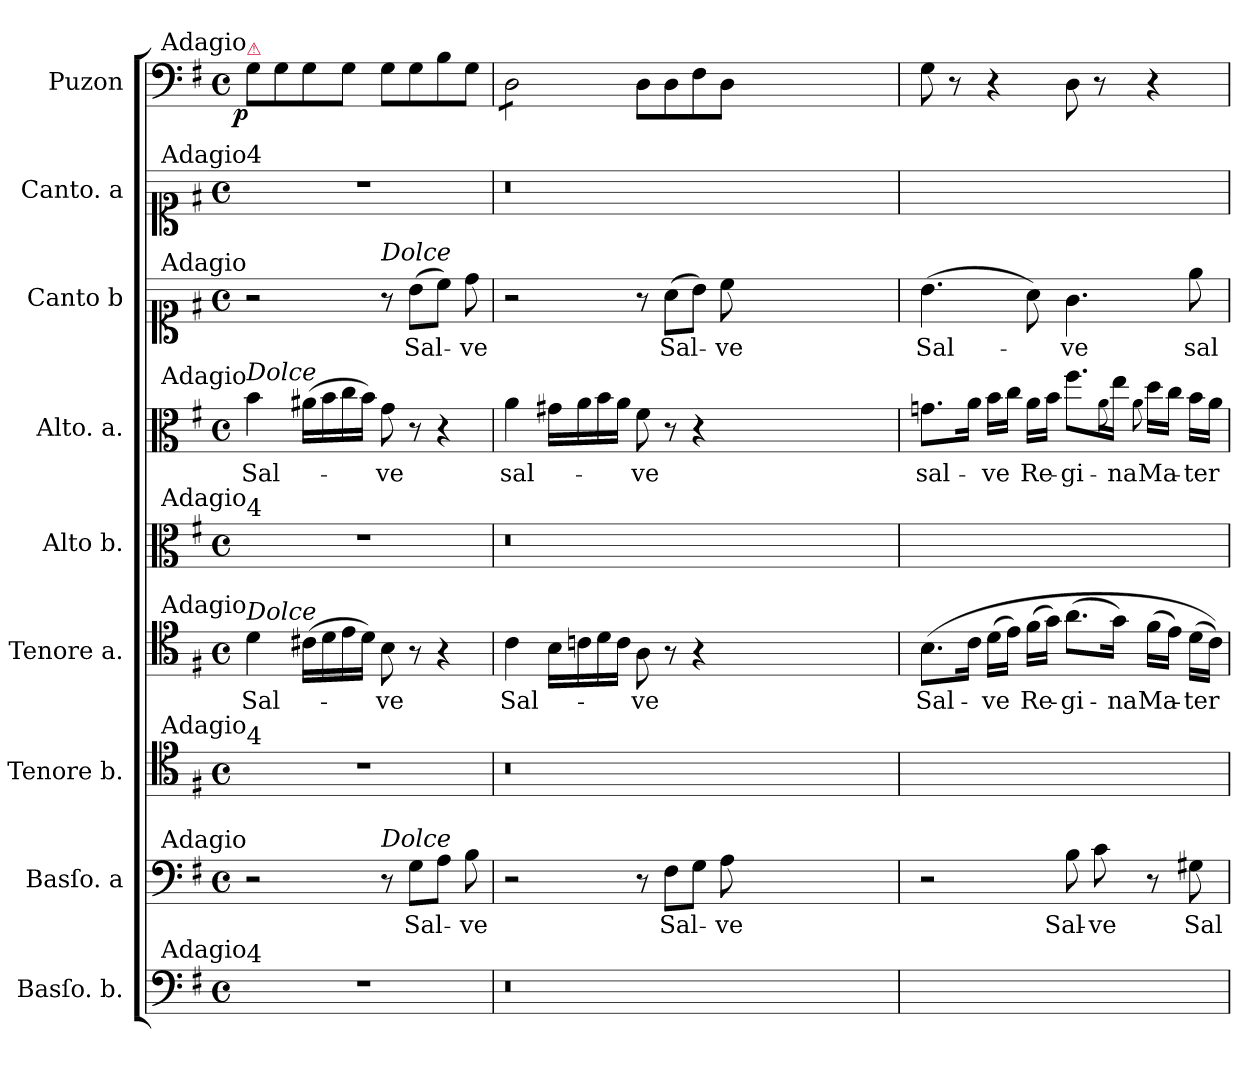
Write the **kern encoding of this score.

**kern	**kern	**text	**kern	**kern	**text	**kern	**kern	**text	**kern	**text	**kern	**kern	**dynam
*part9	*part8	*part8	*part7	*part6	*part6	*part5	*part4	*part4	*part3	*part3	*part2	*part1	*part1
*staff9	*staff8	*staff8	*staff7	*staff6	*staff6	*staff5	*staff4	*staff4	*staff3	*staff3	*staff2	*staff1	*staff1
*I"Basſo. b.	*I"Basſo. a	*	*I"Tenore b.	*I"Tenore a.	*	*I"Alto b.	*I"Alto. a.	*	*I"Canto b	*	*I"Canto. a	*I"Puzon	*
*clefF4	*clefF4	*	*clefC4	*clefC4	*	*clefC3	*clefC3	*	*clefC1	*	*clefC1	*clefF4	*
*k[f#]	*k[f#]	*	*k[f#]	*k[f#]	*	*k[f#]	*k[f#]	*	*k[f#]	*	*k[f#]	*k[f#]	*
*G:	*G:	*	*G:	*G:	*	*G:	*G:	*	*G:	*	*G:	*G:	*
*M4/4	*M4/4	*	*M4/4	*M4/4	*	*M4/4	*M4/4	*	*M4/4	*	*M4/4	*M4/4	*
*met(c)	*met(c)	*	*met(c)	*met(c)	*	*met(c)	*met(c)	*	*met(c)	*	*met(c)	*met(c)	*
=1	=1	=1	=1	=1	=1	=1	=1	=1	=1	=1	=1	=1	=1
!	!	!	!	!	!	!	!	!	!	!	!	!LO:TX:a:color=crimson:t=⚠	!
!	!	!	!	!	!	!	!	!	!	!	!	!LO:TX:a:rj:t=Adagio	!
!	!	!	!	!	!	!	!	!	!	!	!LO:TX:a:t=4	!	!
!	!	!	!	!	!	!	!	!	!	!	!LO:TX:a:rj:t=Adagio	!	!
!	!	!	!	!	!	!	!	!	!LO:TX:a:rj:t=Adagio	!	!	!	!
!	!	!	!	!	!	!	!LO:TX:a:i:t=Dolce	!	!	!	!	!	!
!	!	!	!	!	!	!	!LO:TX:a:rj:t=Adagio	!	!	!	!	!	!
!	!	!	!	!	!	!LO:TX:a:t=4	!	!	!	!	!	!	!
!	!	!	!	!	!	!LO:TX:a:rj:t=Adagio	!	!	!	!	!	!	!
!	!	!	!	!LO:TX:a:i:t=Dolce	!	!	!	!	!	!	!	!	!
!	!	!	!	!LO:TX:a:rj:t=Adagio	!	!	!	!	!	!	!	!	!
!	!	!	!LO:TX:a:t=4	!	!	!	!	!	!	!	!	!	!
!	!	!	!LO:TX:a:rj:t=Adagio	!	!	!	!	!	!	!	!	!	!
!	!LO:TX:a:rj:t=Adagio	!	!	!	!	!	!	!	!	!	!	!	!
!LO:TX:a:t=4	!	!	!	!	!	!	!	!	!	!	!	!	!
!LO:TX:a:rj:t=Adagio	!	!	!	!	!	!	!	!	!	!	!	!	!
!	!	!	!	!	!	!	!	!	!	!	!	!	!LO:DY:b:rj
1r	2r	.	1r	4d\	Sal-	1r	4b\	Sal-	2r	.	1r	8G\L	p
.	.	.	.	.	.	.	.	.	.	.	.	8G\	.
.	.	.	.	(16c#X\LL	.	.	(16a#X\LL	.	.	.	.	8G\	.
.	.	.	.	16d\	.	.	16b\	.	.	.	.	.	.
.	.	.	.	16e\	.	.	16cc\	.	.	.	.	8G\J	.
.	.	.	.	16d\JJ)	.	.	16b\JJ)	.	.	.	.	.	.
!	!	!	!	!	!	!	!	!	!LO:TX:a:i:t=Dolce	!	!	!	!
!	!LO:TX:a:i:t=Dolce	!	!	!	!	!	!	!	!	!	!	!	!
.	8r	.	.	8B\	-ve	.	8g\	-ve	8r	.	.	8G\L	.
.	8G\L	Sal-	.	8r	.	.	8r	.	(8b\L	Sal-	.	8G\	.
.	8A\J	.	.	4r	.	.	4r	.	8cc\J)	.	.	8B\	.
.	8B\	-ve	.	.	.	.	.	.	8dd\	-ve	.	8G\J	.
=2	=2	=2	=2	=2	=2	=2	=2	=2	=2	=2	=2	=2	=2
!	!	!	!	!	!	!	!	!	!	!	!	!LO:TX:a:color=crimson:t=⚠	!
*	*	*	*	*	*	*	*	*	*	*	*	*tremolo	*
0.r	2r	.	0.r	4c\	Sal-	0.r	4a\	sal-	2r	.	0.r	8D\L	.
.	.	.	.	.	.	.	.	.	.	.	.	8D\	.
.	.	.	.	16B\LL	.	.	16g#X\LL	.	.	.	.	8D\	.
.	.	.	.	16cn\	.	.	16a\	.	.	.	.	.	.
.	.	.	.	16d\	.	.	16b\	.	.	.	.	8D\J	.
*	*	*	*	*	*	*	*	*	*	*	*	*Xtremolo	*
.	.	.	.	16c\JJ	.	.	16a\JJ	.	.	.	.	.	.
.	8r	.	.	8A\	-ve	.	8f#\	-ve	8r	.	.	8D\L	.
!	!	!LO:LY:i	!	!	!	!	!	!	!	!	!	!	!
.	8F#\L	Sal-	.	8r	.	.	8r	.	(8a\L	Sal-	.	8D\	.
.	8G\J	.	.	4r	.	.	4r	.	8b\J)	.	.	8F#\	.
!	!	!LO:LY:i	!	!	!	!	!	!	!	!	!	!	!
.	8A\	-ve	.	.	.	.	.	.	8cc\	-ve	.	8D\J	.
.	0ryy	.	.	0ryy	.	.	0ryy	.	0ryy	.	.	0ryy	.
=3	=3	=3	=3	=3	=3	=3	=3	=3	=3	=3	=3	=3	=3
1ryy	2r	.	1ryy	(8.B\L	Sal-	1ryy	8.gn\L	sal-	(4.b\	Sal-	1ryy	8G\	.
.	.	.	.	.	.	.	.	.	.	.	.	8r	.
.	.	.	.	16c\Jk	.	.	16a\Jk	.	.	.	.	.	.
.	.	.	.	(16d\LL	-ve	.	16b\LL	-ve	.	.	.	4r	.
.	.	.	.	16e\JJ)	.	.	16cc\JJ	.	.	.	.	.	.
.	.	.	.	(16f#\LL	Re-	.	16a\LL	Re-	8a\)	.	.	.	.
.	.	.	.	16g\JJ)	.	.	16b\JJ	.	.	.	.	.	.
!	!	!LO:LY:i	!	!	!	!	!	!	!	!	!	!	!
.	8B\	Sal-	.	(8.a\L	-gi-	.	8.ff#\L	-gi-	4.g\	-ve	.	8D\	.
!	!	!LO:LY:i	!	!	!	!	!	!	!	!	!	!	!
.	8c\	-ve	.	.	.	.	.	.	.	.	.	8r	.
.	.	.	.	.	.	.	8qqa\	.	.	.	.	.	.
.	.	.	.	16g\Jk)	-na	.	16ee\Jk	-na	.	.	.	.	.
.	.	.	.	.	.	.	8qqa\	.	.	.	.	.	.
.	8r	.	.	(16f#\LL	Ma-	.	16dd\LL	Ma-	.	.	.	4r	.
.	.	.	.	16e\JJ)	.	.	16cc\JJ	.	.	.	.	.	.
.	8G#X\	Sal-	.	(16d\LL	-ter	.	16b\LL	-ter	8ee\	sal-	.	.	.
.	.	.	.	16c\JJ))	.	.	16a\JJ	.	.	.	.	.	.
=	=	=	=	=	=	=	=	=	=	=	=	=	=
*-	*-	*-	*-	*-	*-	*-	*-	*-	*-	*-	*-	*-	*-
